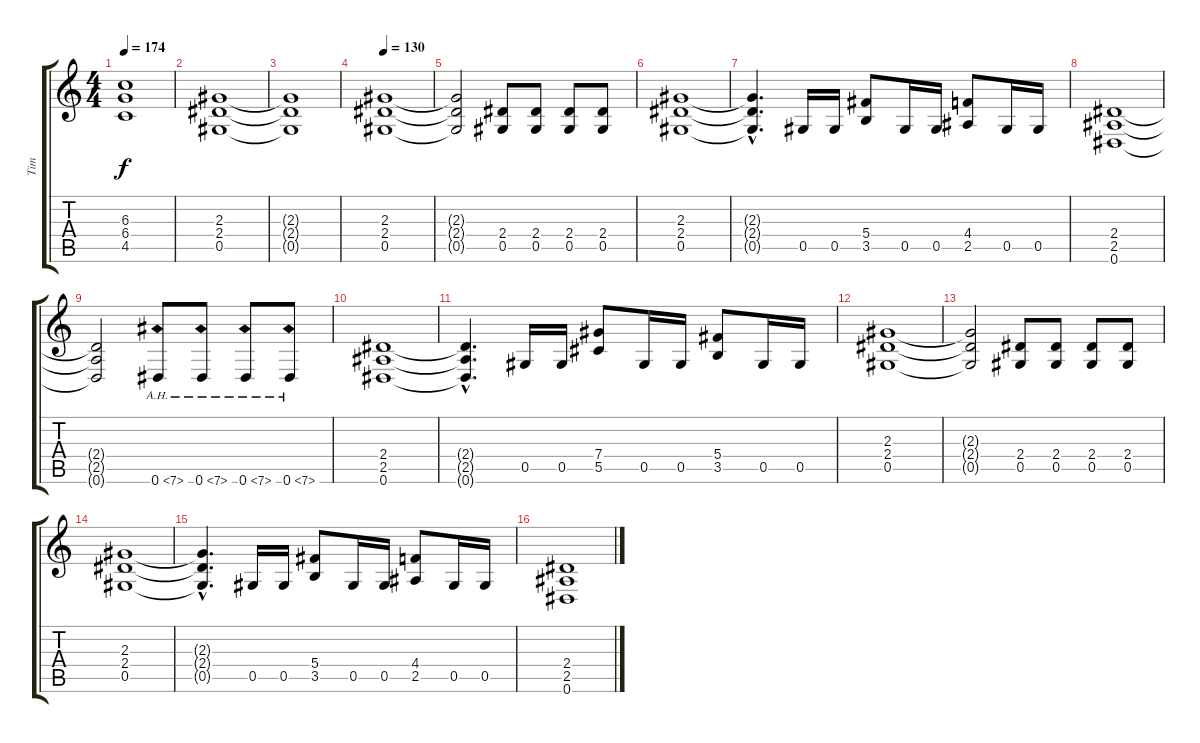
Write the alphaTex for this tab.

\track ("Tim" "Tim") {instrument overdrivenguitar}
\staff {score tabs}
\tuning (Eb4 Bb3 Gb3 Db3 Ab2 Eb2) {hide}
\ts (4 4)
\tempo 174
\clef g2
\ks c
(6.3 6.4 4.5).1{dy f} |
(2.3 2.4 0.5).1 |
(2.3{t} 2.4{t} 0.5{t}).1 |
\tempo 130
(2.3 2.4 0.5).1 |
(2.3{t} 2.4{t} 0.5{t}).2 (2.4 0.5).8 (2.4 0.5).8 (2.4 0.5).8 (2.4 0.5).8 |
(2.3 2.4 0.5).1 |
(2.3{hac t} 2.4{hac t} 0.5{hac t}).4{d} 0.5.16 0.5.16 (5.4 3.5).8 0.5.16 0.5.16 (4.4 2.5).8 0.5.16 0.5.16 |
(2.4 2.5 0.6).1 |
(2.4{t} 2.5{t} 0.6{t}).2 0.6{ah 7}.8 0.6{ah 7}.8 0.6{ah 7}.8 0.6{ah 7}.8 |
(2.4 2.5 0.6).1 |
(2.4{hac t} 2.5{hac t} 0.6{hac t}).4{d} 0.5.16 0.5.16 (7.4 5.5).8 0.5.16 0.5.16 (5.4 3.5).8 0.5.16 0.5.16 |
(2.3 2.4 0.5).1 |
(2.3{t} 2.4{t} 0.5{t}).2 (2.4 0.5).8 (2.4 0.5).8 (2.4 0.5).8 (2.4 0.5).8 |
(2.3 2.4 0.5).1 |
(2.3{hac t} 2.4{hac t} 0.5{hac t}).4{d} 0.5.16 0.5.16 (5.4 3.5).8 0.5.16 0.5.16 (4.4 2.5).8 0.5.16 0.5.16 |
(2.4 2.5 0.6).1
